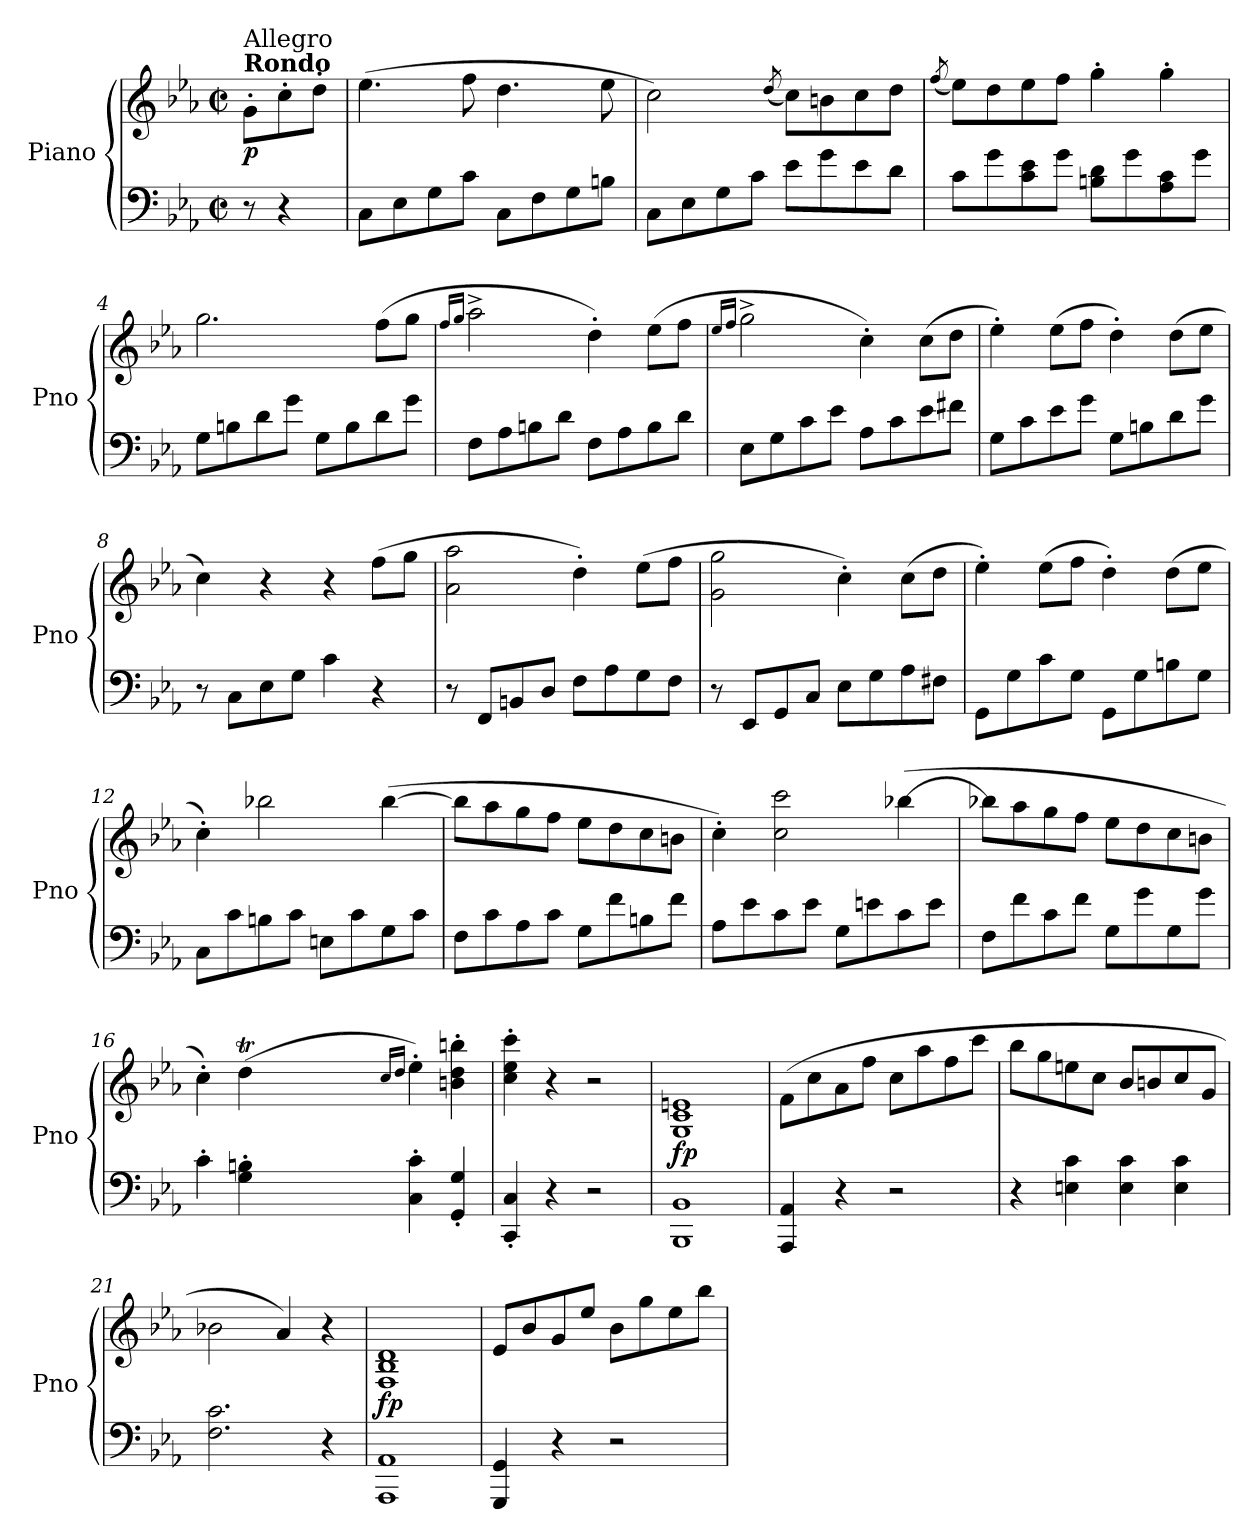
**kern	**kern	**dynam
*part1	*part1	*part1
*staff2	*staff1	*staff1/2
*I"Piano	*	*
*I'Pno	*	*
*clefF4	*clefG2	*
*k[b-e-a-]	*k[b-e-a-]	*
*M4/4	*M4/4	*
*met(c|)	*met(c|)	*
=	=	=
!	!LO:TX:a:B:t=Rondo	!
!	!LO:TX:a:t=Allegro	!
!	!	!LO:DY:b
8r	8g'\L	p
4r	8cc'\	.
.	8dd'\J	.
=1	=1	=1
8C\L	(4.ee-\	.
8E-\	.	.
8G\	.	.
8c\J	8ff\	.
8C\L	4.dd\	.
8F\	.	.
8G\	.	.
8Bn\J	8ee-\	.
=2	=2	=2
8C\L	2cc\)	.
8E-\	.	.
8G\	.	.
8c\J	.	.
.	(8qdd/	.
8e-\L	8cc\L)	.
8g\	8bn\	.
8e-\	8cc\	.
8d\J	8dd\J	.
=3	=3	=3
.	(8qff/	.
8c\L	8ee-\L)	.
8g\	8dd\	.
8c\ 8e-\	8ee-\	.
8g\J	8ff\J	.
8Bn\ 8d\L	4gg'\	.
8g\	.	.
8A-\ 8c\	4gg'\	.
8g\J	.	.
!!LO:LB:g=z
=4	=4	=4
8G\L	2.gg\	.
8Bn\	.	.
8d\	.	.
8g\J	.	.
8G\L	.	.
8B\	.	.
8d\	(8ff\L	.
8g\J	8gg\J	.
=5	=5	=5
.	16qff/LL	.
.	16qgg/JJ	.
8F\L	2aa-^\	.
8A-\	.	.
8Bn\	.	.
8d\J	.	.
8F\L	4dd'\)	.
8A-\	.	.
8B\	(8ee-\L	.
8d\J	8ff\J	.
=6	=6	=6
.	16qee-/LL	.
.	16qff/JJ	.
8E-\L	2gg^\	.
8G\	.	.
8c\	.	.
8e-\J	.	.
8A-\L	4cc'\)	.
8c\	.	.
8e-\	(8cc\L	.
8f#X\J	8dd\J	.
=7	=7	=7
8G\L	4ee-'\)	.
8c\	.	.
8e-\	(8ee-\L	.
8g\J	8ff\J	.
8G\L	4dd'\)	.
8Bn\	.	.
8d\	(8dd\L	.
8g\J	8ee-\J	.
!!LO:LB:g=z
=8	=8	=8
8r	4cc\)	.
8C\L	.	.
8E-\	4r	.
8G\J	.	.
4c\	4r	.
4r	(8ff\L	.
.	8gg\J	.
=9	=9	=9
8r	2a-\ 2aa-\	.
8FF/L	.	.
8BBn/	.	.
8D/J	.	.
8F\L	4dd'\)	.
8A-\	.	.
8G\	(8ee-\L	.
8F\J	8ff\J	.
=10	=10	=10
8r	2g\ 2gg\	.
8EE-/L	.	.
8GG/	.	.
8C/J	.	.
8E-\L	4cc'\)	.
8G\	.	.
8A-\	(8cc\L	.
8F#X\J	8dd\J	.
=11	=11	=11
8GG\L	4ee-'\)	.
8G\	.	.
8c\	(8ee-\L	.
8G\J	8ff\J	.
8GG\L	4dd'\)	.
8G\	.	.
8Bn\	(8dd\L	.
8G\J	8ee-\J	.
!!LO:LB:g=z
=12	=12	=12
!	!	!LO:DY:b
8C\L	4cc'\)	other-dynamics
8c\	.	.
8Bn\	2bb-X\	.
8c\J	.	.
8En\L	.	.
8c\	.	.
8G\	([4bb-\	.
8c\J	.	.
=13	=13	=13
8F\L	8bb-\L]	.
8c\	8aa-\	.
8A-\	8gg\	.
8c\J	8ff\J	.
8G\L	8ee-\L	.
8f\	8dd\	.
8Bn\	8cc\	.
8f\J	8bn\J	.
=14	=14	=14
8A-\L	4cc'\)	.
8e-\	.	.
8c\	2cc\ 2ccc\	.
8e-\J	.	.
8G\L	.	.
8en\	.	.
8c\	([4bb-X\	.
8e\J	.	.
=15	=15	=15
8F\L	8bb-X\L]	.
8f\	8aa-\	.
8c\	8gg\	.
8f\J	8ff\J	.
8G\L	8ee-\L	.
8g\	8dd\	.
8G\	8cc\	.
8g\J	8bn\J	.
!!LO:LB:g=z
=16	=16	=16
*	*^	*
4c'\	4cc'\)	4ryy	.
4G\' 4Bn\'	(>4ddt\	32ee-yy	.
.	.	32ddyy	.
.	.	32ee-yy	.
.	.	32ddyy	.
.	.	32ee-yy	.
.	.	32ddyy	.
.	.	32ccyy	.
.	.	32ddyy	.
.	16qcc/LL	.	.
.	16qdd/JJ	.	.
4C\' 4c\'	4ee-'\)	2ryy	.
4GG/' 4G/'	4bn\' 4dd\' 4bbn\'	.	.
*	*v	*v	*
=17	=17	=17
4CC/' 4C/'	4cc\' 4ee-\' 4ccc\'	.
4r	4r	.
2r	2r	.
=18	=18	=18
!	!	!LO:DY:b
1BBB- 1BB-	1G 1c 1en	fp
=19	=19	=19
4AAA-/ 4AA-/	(8f\L	.
.	8cc\	.
4r	8a-\	.
.	8ff\J	.
2r	8cc\L	.
.	8aa-\	.
.	8ff\	.
.	8ccc\J	.
=20	=20	=20
4r	8bb-\L	.
.	8gg\	.
4En\ 4c\	8een\	.
.	8cc\J	.
4E\ 4c\	8b-/L	.
.	8bn/	.
4E\ 4c\	8cc/	.
.	8g/J	.
=21	=21	=21
2.F\ 2.c\	2b-X\	.
.	4a-/)	.
4r	4r	.
=22	=22	=22
!	!	!LO:DY:b
1AAA- 1AA-	1F 1B- 1d	fp
!!LO:PB:g=z
=23	=23	=23
4GGG/ 4GG/	8e-/L	.
.	8b-/	.
4r	8g/	.
.	8ee-/J	.
2r	8b-\L	.
.	8gg\	.
.	8ee-\	.
.	8bb-\J	.
=	=	=
*-	*-	*-
